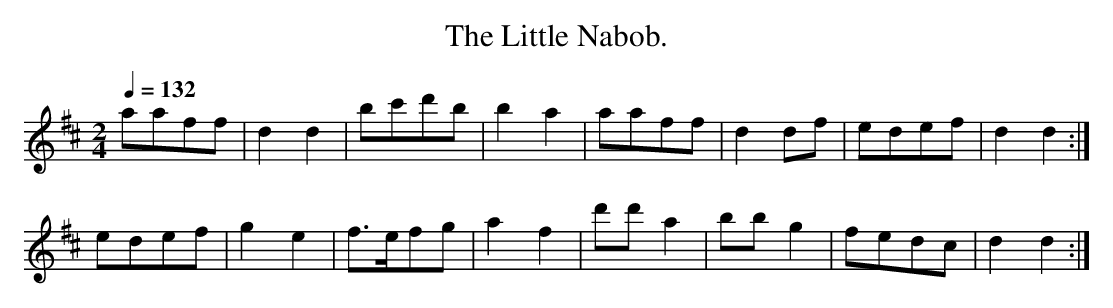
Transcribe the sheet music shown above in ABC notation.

X:1
T:The Little Nabob.
M:2/4
L:1/8
Q:1/4=132
K:D
aaff|d2 d2|bc'd'b|b2 a2|aaff|d2 df|edef|d2 d2:|
edef|g2 e2|f>efg |a2 f2|d'd'a2|bb g2|fedc|d2 d2:|
